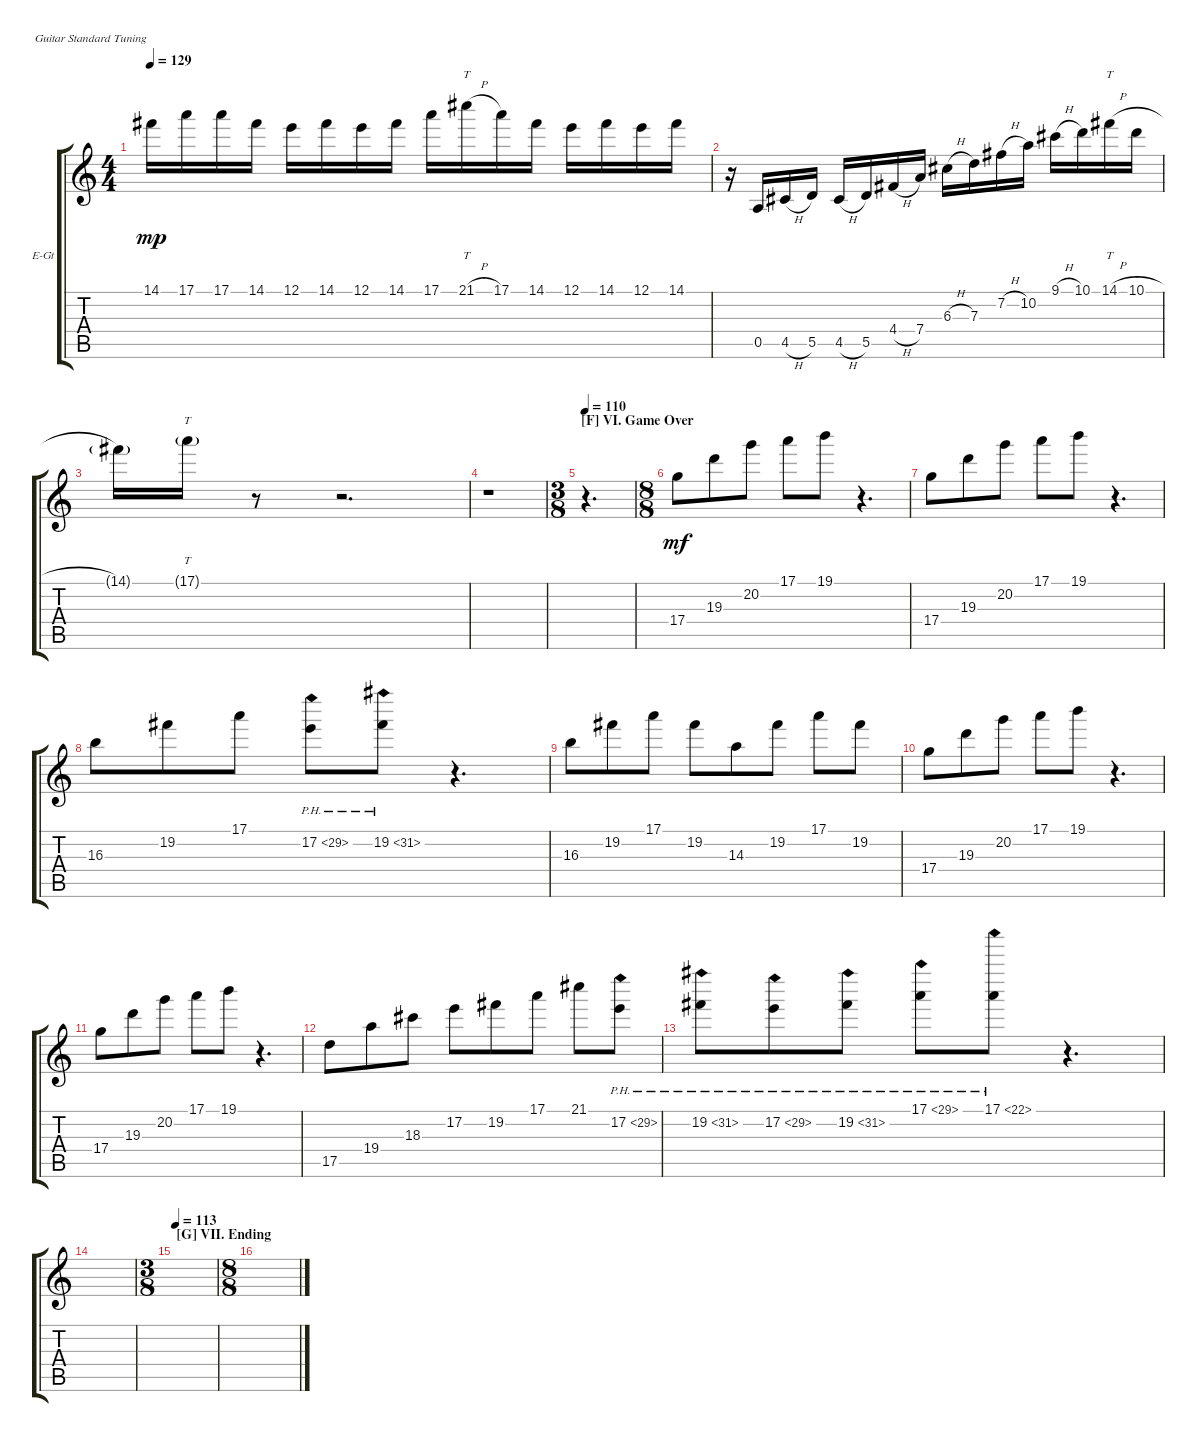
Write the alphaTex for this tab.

\defaultSystemsLayout 4
\bracketExtendMode groupsimilarinstruments
\firstSystemTrackNameOrientation horizontal
\otherSystemsTrackNameOrientation horizontal
\track ("Secondary Lead/Rhythm" "E-Gt") {instrument distortionguitar}
\staff {score tabs}
\tuning (E4 B3 G3 D3 A2 E2)
\ts (4 4)
\tempo 129
\clef g2
\ks c
14.1.16{dy mp} 17.1.16 17.1.16 14.1.16 12.1.16 14.1.16 12.1.16 14.1.16 17.1.16 21.1{h}.16{tt} 17.1.16 14.1.16 12.1.16 14.1.16 12.1.16 14.1.16 |
r.16 0.5.16 4.5{h}.16 5.5.16 4.5{h}.16 5.5.16 4.4{h}.16 7.4.16 6.3{h}.16 7.3.16 7.2{h}.16 10.2.16 9.1{h}.16 10.1.16 14.1{h}.16{tt} 10.1{h}.16 |
14.1{g}.16 17.1{g}.16{tt} r.8 r.2{d} |
r.1 |
\ts (3 8)
\section ("F" "VI. Game Over")
\tempo 110
r.4{d} |
\ts (8 8)
17.4.8{dy mf} 19.3.8 20.2.8 17.1.8 19.1.8 r.4{d} |
17.4.8 19.3.8 20.2.8 17.1.8 19.1.8 r.4{d} |
16.3.8 19.2.8 17.1.8 17.2{ph 12}.8 19.2{ph 12}.8 r.4{d} |
16.3.8 19.2.8 17.1.8 19.2.8 14.3.8 19.2.8 17.1.8 19.2.8 |
17.4.8 19.3.8 20.2.8 17.1.8 19.1.8 r.4{d} |
17.4.8 19.3.8 20.2.8 17.1.8 19.1.8 r.4{d} |
17.5.8 19.4.8 18.3.8 17.2.8 19.2.8 17.1.8 21.1.8 17.2{ph 12}.8 |
19.2{ph 12}.8 17.2{ph 12}.8 19.2{ph 12}.8 17.1{ph 12}.8 17.1{ph 5}.8 r.4{d} |
|
\ts (3 8)
\section ("G" "VII. Ending")
\tempo 113
|
\ts (8 8)
